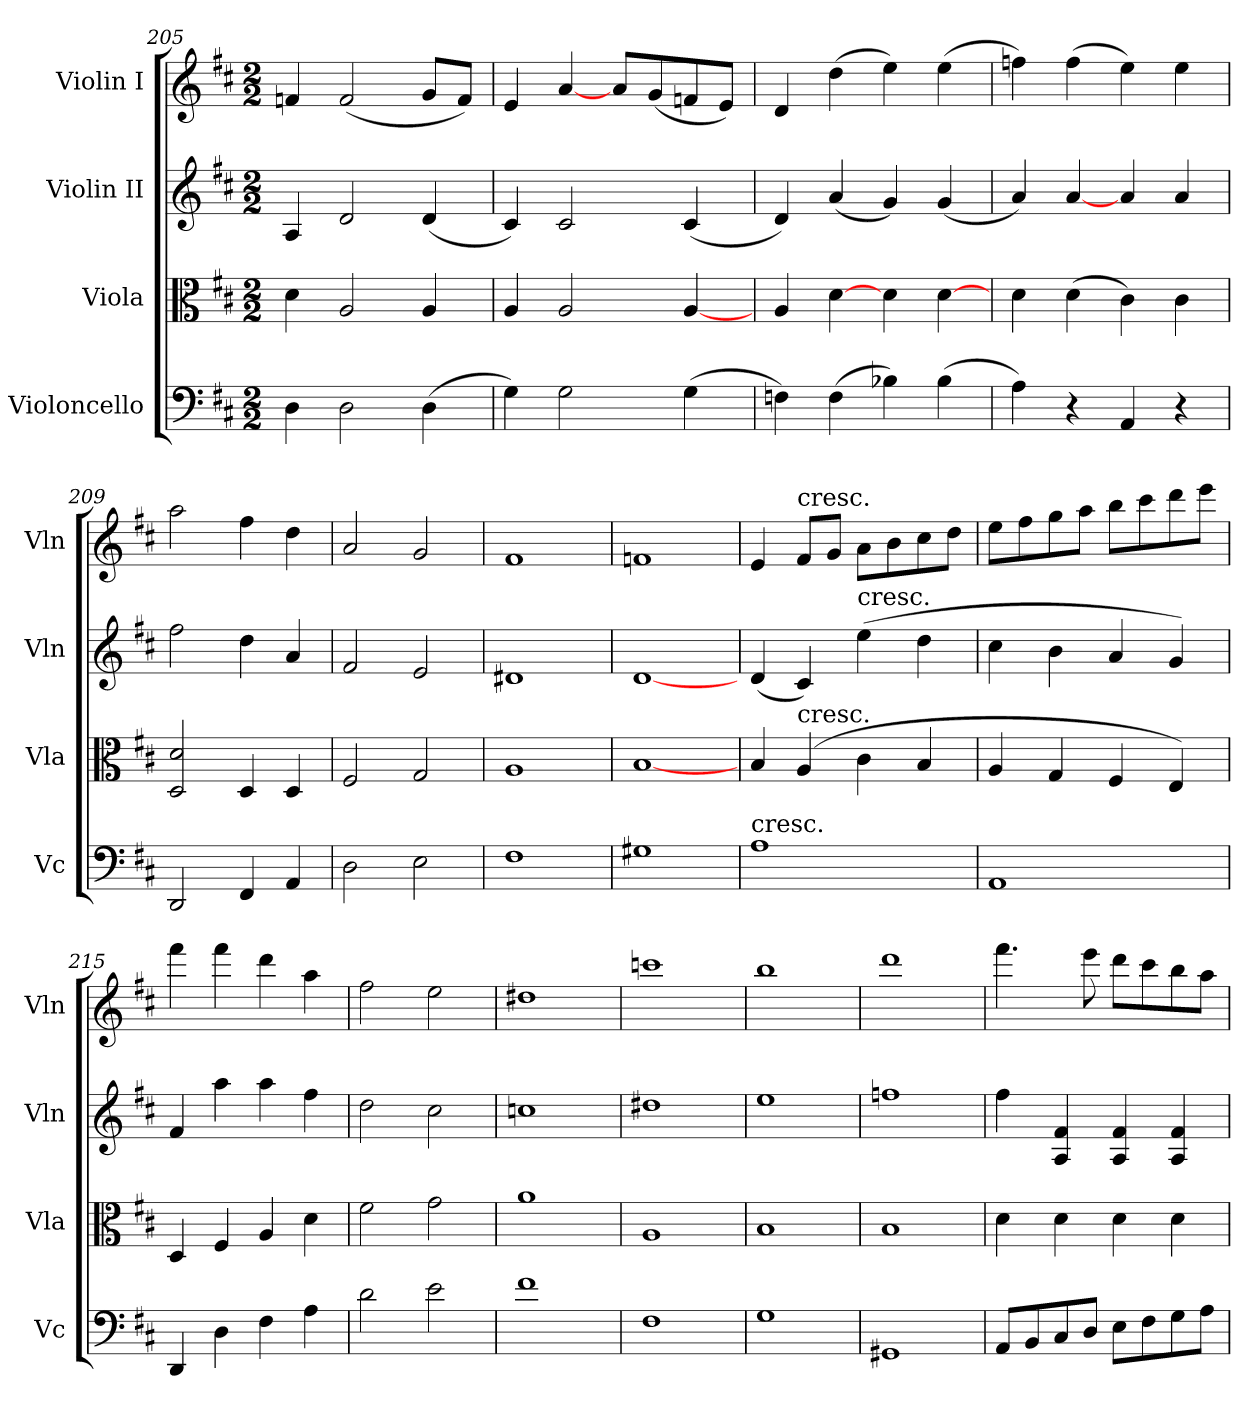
**kern	**kern	**kern	**kern
*part4	*part3	*part2	*part1
*staff4	*staff3	*staff2	*staff1
*I"Violoncello	*I"Viola	*I"Violin II	*I"Violin I
*I'Vc	*I'Vla	*I'Vln	*I'Vln
*clefF4	*clefC3	*clefG2	*clefG2
*k[f#c#]	*k[f#c#]	*k[f#c#]	*k[f#c#]
*D:	*D:	*D:	*D:
*M2/2	*M2/2	*M2/2	*M2/2
=205	=205	=205	=205
4D	4d	4A	4fn
2D	2A	2d	(2f
(4D	4A	(4d	8g/L
.	.	.	8f/J)
=206	=206	=206	=206
4G)	4A	4c#)	4e
2G	2A	2c#	[4a
.	.	.	8a/L
.	.	.	(8g/
(4G	[4A	(4c#	8fn/
.	.	.	8e/J)
=207	=207	=207	=207
4Fn)	4A	4d)	4d
(4F	[4d	(4a	(4dd
4B-X)	4d	4g)	4ee)
(4B-	[4d	(4g	(4ee
=208	=208	=208	=208
4A)	4d	4a)	4ffn)
4r	(4d	[4a	(4ff
4AA	4c#)	4a	4ee)
4r	4c#	4a	4ee
=209	=209	=209	=209
2DD	2D 2d	2ff#	2aa
4FF#	4D	4dd	4ff#
4AA	4D	4a	4dd
=210	=210	=210	=210
2D	2F#	2f#	2a
2E	2G	2e	2g
=211	=211	=211	=211
1F#	1A	1d#X	1f#
=212	=212	=212	=212
1G#X	[1B	[1d	1fn
=213	=213	=213	=213
!LO:TX:a:t=cresc.	!	!	!
1A	4B	(4d	4e
!	!	!	!LO:TX:a:t=cresc.
!	!LO:TX:a:t=cresc.	!	!
.	(4A	4c#)	8f#/L
.	.	.	8g/J
!	!	!LO:TX:a:t=cresc.	!
.	4c#	(4ee	8a\L
.	.	.	8b\
.	4B	4dd	8cc#\
.	.	.	8dd\J
=214	=214	=214	=214
1AA	4A	4cc#	8ee\L
.	.	.	8ff#\
.	4G	4b	8gg\
.	.	.	8aa\J
.	4F#	4a	8bb\L
.	.	.	8ccc#\
.	4E)	4g)	8ddd\
.	.	.	8eee\J
=215	=215	=215	=215
4DD	4D	4f#	4fff#
4D	4F#	4aa	4fff#
4F#	4A	4aa	4ddd
4A	4d	4ff#	4aa
=216	=216	=216	=216
2d	2f#	2dd	2ff#
2e	2g	2cc#	2ee
=217	=217	=217	=217
1f#	1a	1ccn	1dd#X
=218	=218	=218	=218
1F#	1A	1dd#X	1cccn
=219	=219	=219	=219
1G	1B	1ee	1bb
=220	=220	=220	=220
1GG#X	1B	1ffn	1ddd
=221	=221	=221	=221
8AA/L	4d	4ff#	4.fff#
8BB/	.	.	.
8C#/	4d	4A 4f#	.
8D/J	.	.	8eee
8E\L	4d	4A 4f#	8ddd\L
8F#\	.	.	8ccc#\
8G\	4d	4A 4f#	8bb\
8A\J	.	.	8aa\J
=	=	=	=
*-	*-	*-	*-
